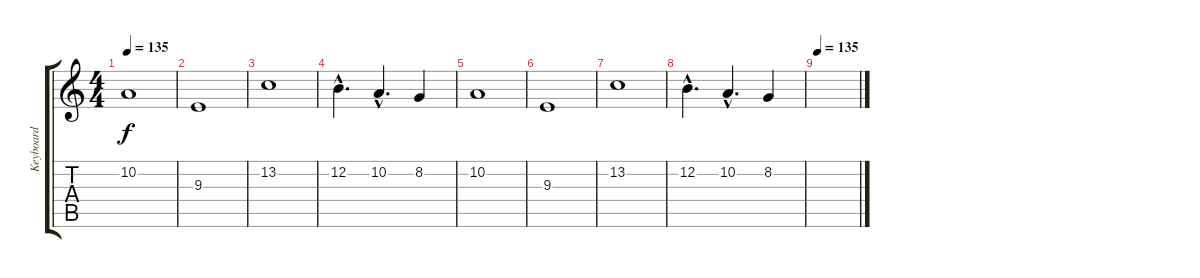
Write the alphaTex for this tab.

\track ("Keyboard" "Keyboard") {instrument brasssection}
\staff {score tabs}
\tuning (E4 B3 G3 D3 A2 E2) {hide}
\ts (4 4)
\tempo 135
\clef g2
\ks c
10.2.1{dy f volume 11 instrument stringensemble1} |
9.3.1 |
13.2.1 |
12.2{hac}.4{d} 10.2{hac}.4{d} 8.2.4 |
10.2.1{volume 11 instrument stringensemble1} |
9.3.1 |
13.2.1 |
12.2{hac}.4{d} 10.2{hac}.4{d} 8.2.4 |
\tempo 135
